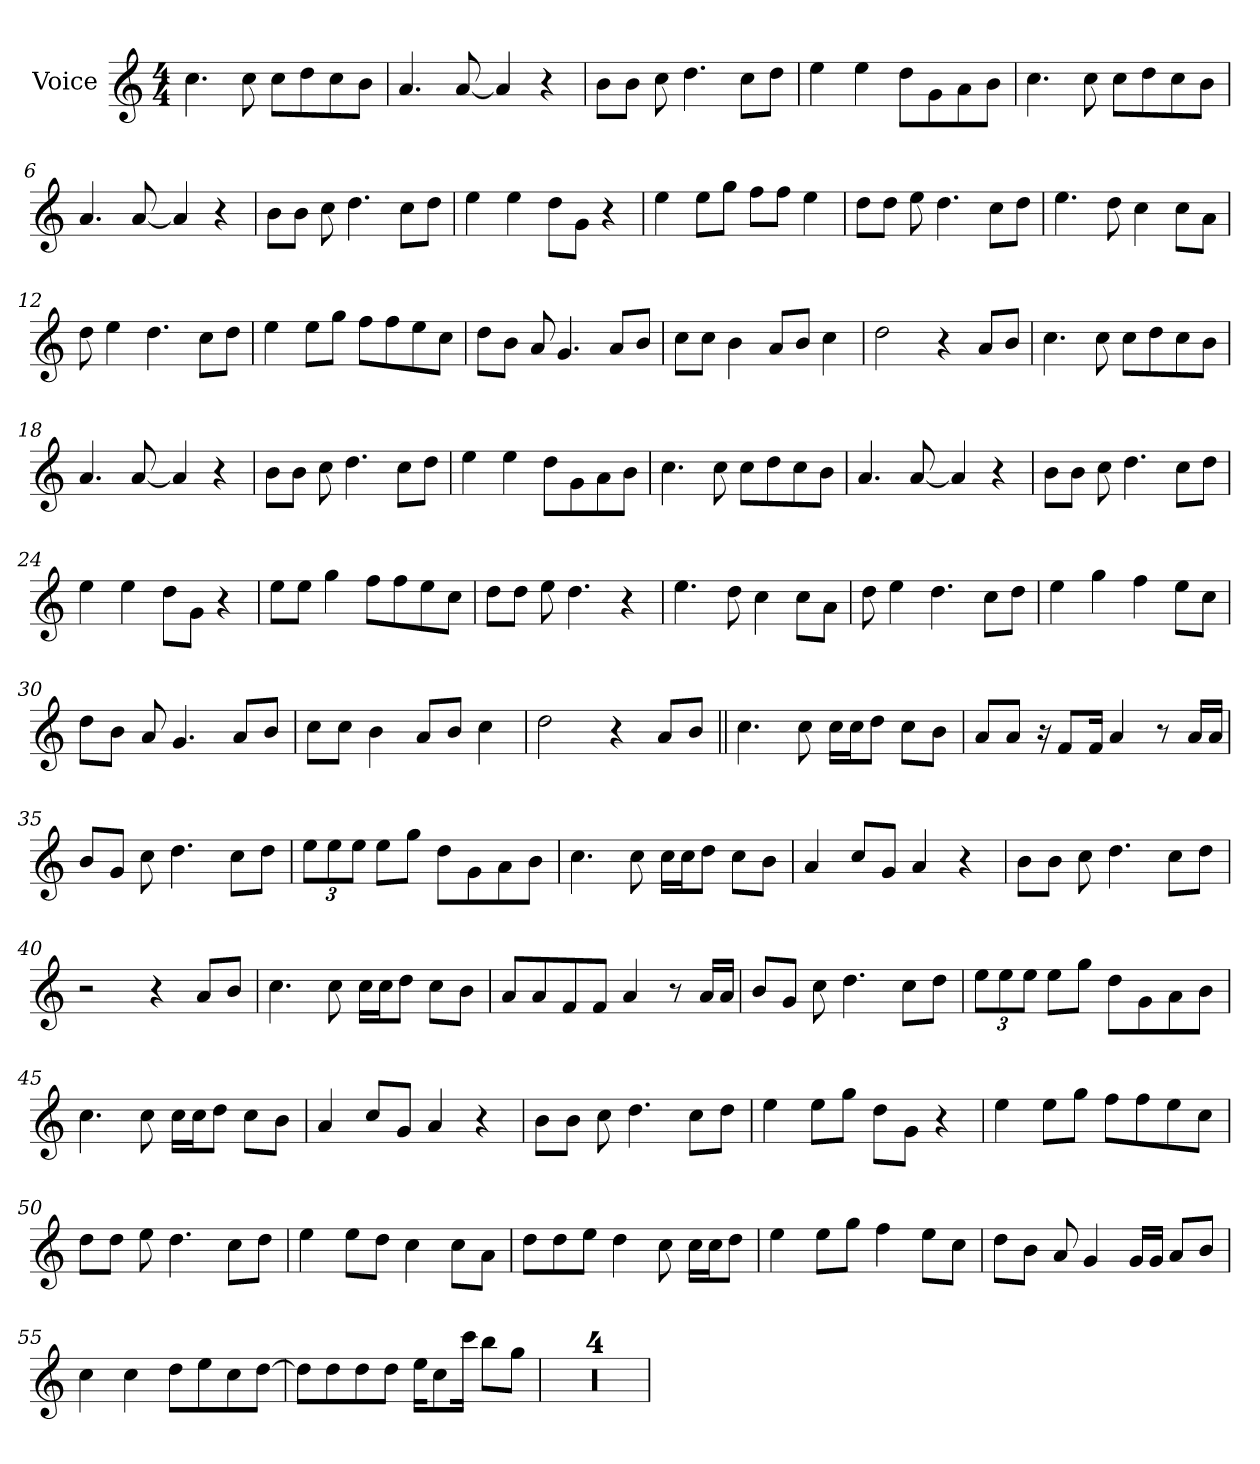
**kern
*part1
*staff1
*I"Voice
*I'Vc.
*clefG2
*k[]
*M4/4
*MM140
=1
4.cc
8cc
8ccL
8dd
8cc
8bJ
=2
4.a
[8a
4a]
4r
=3
8bL
8bJ
8cc
4.dd
8ccL
8ddJ
=4
4ee
4ee
8ddL
8g
8a
8bJ
=5
4.cc
8cc
8ccL
8dd
8cc
8bJ
=6
4.a
[8a
4a]
4r
=7
8bL
8bJ
8cc
4.dd
8ccL
8ddJ
=8
4ee
4ee
8ddL
8gJ
4r
=9
4ee
8eeL
8ggJ
8ffL
8ffJ
4ee
=10
8ddL
8ddJ
8ee
4.dd
8ccL
8ddJ
=11
4.ee
8dd
4cc
8ccL
8aJ
=12
8dd
4ee
4.dd
8ccL
8ddJ
=13
4ee
8eeL
8ggJ
8ffL
8ff
8ee
8ccJ
=14
8ddL
8bJ
8a
4.g
8aL
8bJ
=15
8ccL
8ccJ
4b
8aL
8bJ
4cc
=16
2dd
4r
8aL
8bJ
=17
4.cc
8cc
8ccL
8dd
8cc
8bJ
=18
4.a
[8a
4a]
4r
=19
8bL
8bJ
8cc
4.dd
8ccL
8ddJ
=20
4ee
4ee
8ddL
8g
8a
8bJ
=21
4.cc
8cc
8ccL
8dd
8cc
8bJ
=22
4.a
[8a
4a]
4r
=23
8bL
8bJ
8cc
4.dd
8ccL
8ddJ
=24
4ee
4ee
8ddL
8gJ
4r
=25
8eeL
8eeJ
4gg
8ffL
8ff
8ee
8ccJ
=26
8ddL
8ddJ
8ee
4.dd
4r
=27
4.ee
8dd
4cc
8ccL
8aJ
=28
8dd
4ee
4.dd
8ccL
8ddJ
=29
4ee
4gg
4ff
8eeL
8ccJ
=30
8ddL
8bJ
8a
4.g
8aL
8bJ
=31
8ccL
8ccJ
4b
8aL
8bJ
4cc
=32
2dd
4r
8aL
8bJ
=33||
4.cc
8cc
16ccLL
16ccJ
8ddJ
8ccL
8bJ
=34
8aL
8aJ
16r
8fL
16fJk
4a
8r
16aLL
16aJJ
=35
8bL
8gJ
8cc
4.dd
8ccL
8ddJ
=36
*Xbrackettup
12eeL
12ee
12eeJ
8eeL
8ggJ
8ddL
8g
8a
8bJ
=37
4.cc
8cc
16ccLL
16ccJ
8ddJ
8ccL
8bJ
=38
4a
8ccL
8gJ
4a
4r
=39
8bL
8bJ
8cc
4.dd
8ccL
8ddJ
=40
2r
4r
8aL
8bJ
=41
4.cc
8cc
16ccLL
16ccJ
8ddJ
8ccL
8bJ
=42
8aL
8a
8f
8fJ
4a
8r
16aLL
16aJJ
=43
8bL
8gJ
8cc
4.dd
8ccL
8ddJ
=44
12eeL
12ee
12eeJ
8eeL
8ggJ
8ddL
8g
8a
8bJ
=45
4.cc
8cc
16ccLL
16ccJ
8ddJ
8ccL
8bJ
=46
4a
8ccL
8gJ
4a
4r
=47
8bL
8bJ
8cc
4.dd
8ccL
8ddJ
=48
4ee
8eeL
8ggJ
8ddL
8gJ
4r
=49
4ee
8eeL
8ggJ
8ffL
8ff
8ee
8ccJ
=50
8ddL
8ddJ
8ee
4.dd
8ccL
8ddJ
=51
4ee
8eeL
8ddJ
4cc
8ccL
8aJ
=52
8ddL
8dd
8eeJ
4dd
8cc
16ccLL
16ccJ
8ddJ
=53
4ee
8eeL
8ggJ
4ff
8eeL
8ccJ
=54
8ddL
8bJ
8a
4g
16gLL
16gJJ
8aL
8bJ
=55
4cc
4cc
8ddL
8ee
8cc
[8ddJ
=56
8ddL]
8dd
8dd
8ddJ
16eeKL
8cc
16cccJk
8bbL
8ggJ
=57
1r
=58
1r
=59
1r
=60
1r
=
*-
